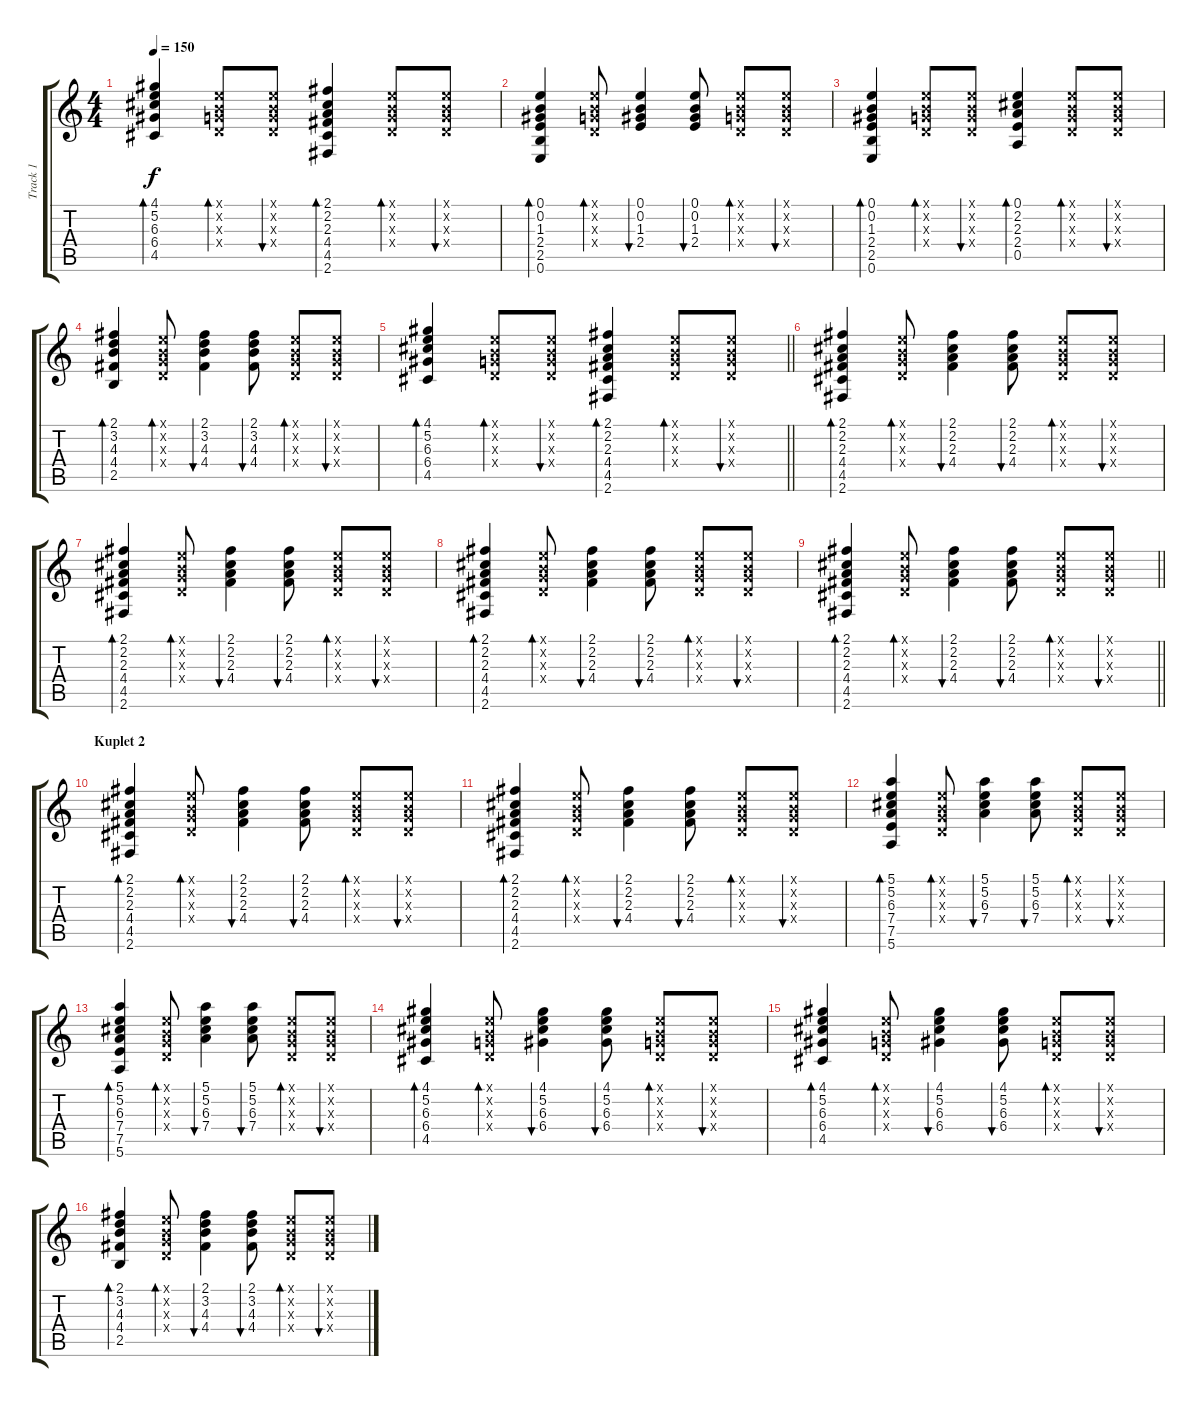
\track ("Track 1" "Track 1") {instrument acousticguitarsteel}
\staff {score tabs}
\tuning (E4 B3 G3 D3 A2 E2) {hide}
\ts (4 4)
\tempo 150
\clef g2
\ks c
(4.1 5.2 6.3 6.4 4.5).4{bd 60 dy f} (0.1{x} 0.2{x} 0.3{x} 0.4{x}).8{bd 60} (0.1{x} 0.2{x} 0.3{x} 0.4{x}).8{bu 60} (2.1 2.2 2.3 4.4 4.5 2.6).4{bd 60} (0.1{x} 0.2{x} 0.3{x} 0.4{x}).8{bd 60} (0.1{x} 0.2{x} 0.3{x} 0.4{x}).8{bu 60} |
(0.1 0.2 1.3 2.4 2.5 0.6).4{bd 60} (0.1{x} 0.2{x} 0.3{x} 0.4{x}).8{bd 60} (0.1 0.2 1.3 2.4).4{bu 60} (0.1 0.2 1.3 2.4).8{bu 60} (0.1{x} 0.2{x} 0.3{x} 0.4{x}).8{bd 60} (0.1{x} 0.2{x} 0.3{x} 0.4{x}).8{bu 60} |
(0.1 0.2 1.3 2.4 2.5 0.6).4{bd 60} (0.1{x} 0.2{x} 0.3{x} 0.4{x}).8{bd 60} (0.1{x} 0.2{x} 0.3{x} 0.4{x}).8{bu 60} (0.1 2.2 2.3 2.4 0.5).4{bd 60} (0.1{x} 0.2{x} 0.3{x} 0.4{x}).8{bd 60} (0.1{x} 0.2{x} 0.3{x} 0.4{x}).8{bu 60} |
(2.1 3.2 4.3 4.4 2.5).4{bd 60} (0.1{x} 0.2{x} 0.3{x} 0.4{x}).8{bd 60} (2.1 3.2 4.3 4.4).4{bu 60} (2.1 3.2 4.3 4.4).8{bu 60} (0.1{x} 0.2{x} 0.3{x} 0.4{x}).8{bd 60} (0.1{x} 0.2{x} 0.3{x} 0.4{x}).8{bu 60} |
\barLineRight lightlight
(4.1 5.2 6.3 6.4 4.5).4{bd 60} (0.1{x} 0.2{x} 0.3{x} 0.4{x}).8{bd 60} (0.1{x} 0.2{x} 0.3{x} 0.4{x}).8{bu 60} (2.1 2.2 2.3 4.4 4.5 2.6).4{bd 60} (0.1{x} 0.2{x} 0.3{x} 0.4{x}).8{bd 60} (0.1{x} 0.2{x} 0.3{x} 0.4{x}).8{bu 60} |
(2.1 2.2 2.3 4.4 4.5 2.6).4{bd 60} (0.1{x} 0.2{x} 0.3{x} 0.4{x}).8{bd 60} (2.1 2.2 2.3 4.4).4{bu 60} (2.1 2.2 2.3 4.4).8{bu 60} (0.1{x} 0.2{x} 0.3{x} 0.4{x}).8{bd 60} (0.1{x} 0.2{x} 0.3{x} 0.4{x}).8{bu 60} |
(2.1 2.2 2.3 4.4 4.5 2.6).4{bd 60} (0.1{x} 0.2{x} 0.3{x} 0.4{x}).8{bd 60} (2.1 2.2 2.3 4.4).4{bu 60} (2.1 2.2 2.3 4.4).8{bu 60} (0.1{x} 0.2{x} 0.3{x} 0.4{x}).8{bd 60} (0.1{x} 0.2{x} 0.3{x} 0.4{x}).8{bu 60} |
(2.1 2.2 2.3 4.4 4.5 2.6).4{bd 60} (0.1{x} 0.2{x} 0.3{x} 0.4{x}).8{bd 60} (2.1 2.2 2.3 4.4).4{bu 60} (2.1 2.2 2.3 4.4).8{bu 60} (0.1{x} 0.2{x} 0.3{x} 0.4{x}).8{bd 60} (0.1{x} 0.2{x} 0.3{x} 0.4{x}).8{bu 60} |
\barLineRight lightlight
(2.1 2.2 2.3 4.4 4.5 2.6).4{bd 60} (0.1{x} 0.2{x} 0.3{x} 0.4{x}).8{bd 60} (2.1 2.2 2.3 4.4).4{bu 60} (2.1 2.2 2.3 4.4).8{bu 60} (0.1{x} 0.2{x} 0.3{x} 0.4{x}).8{bd 60} (0.1{x} 0.2{x} 0.3{x} 0.4{x}).8{bu 60} |
\section ("" "Kuplet 2")
(2.1 2.2 2.3 4.4 4.5 2.6).4{bd 60} (0.1{x} 0.2{x} 0.3{x} 0.4{x}).8{bd 60} (2.1 2.2 2.3 4.4).4{bu 60} (2.1 2.2 2.3 4.4).8{bu 60} (0.1{x} 0.2{x} 0.3{x} 0.4{x}).8{bd 60} (0.1{x} 0.2{x} 0.3{x} 0.4{x}).8{bu 60} |
(2.1 2.2 2.3 4.4 4.5 2.6).4{bd 60} (0.1{x} 0.2{x} 0.3{x} 0.4{x}).8{bd 60} (2.1 2.2 2.3 4.4).4{bu 60} (2.1 2.2 2.3 4.4).8{bu 60} (0.1{x} 0.2{x} 0.3{x} 0.4{x}).8{bd 60} (0.1{x} 0.2{x} 0.3{x} 0.4{x}).8{bu 60} |
(5.1 5.2 6.3 7.4 7.5 5.6).4{bd 60} (0.1{x} 0.2{x} 0.3{x} 0.4{x}).8{bd 60} (5.1 5.2 6.3 7.4).4{bu 60} (5.1 5.2 6.3 7.4).8{bu 60} (0.1{x} 0.2{x} 0.3{x} 0.4{x}).8{bd 60} (0.1{x} 0.2{x} 0.3{x} 0.4{x}).8{bu 60} |
(5.1 5.2 6.3 7.4 7.5 5.6).4{bd 60} (0.1{x} 0.2{x} 0.3{x} 0.4{x}).8{bd 60} (5.1 5.2 6.3 7.4).4{bu 60} (5.1 5.2 6.3 7.4).8{bu 60} (0.1{x} 0.2{x} 0.3{x} 0.4{x}).8{bd 60} (0.1{x} 0.2{x} 0.3{x} 0.4{x}).8{bu 60} |
(4.1 5.2 6.3 6.4 4.5).4{bd 60} (0.1{x} 0.2{x} 0.3{x} 0.4{x}).8{bd 60} (4.1 5.2 6.3 6.4).4{bu 60} (4.1 5.2 6.3 6.4).8{bu 60} (0.1{x} 0.2{x} 0.3{x} 0.4{x}).8{bd 60} (0.1{x} 0.2{x} 0.3{x} 0.4{x}).8{bu 60} |
(4.1 5.2 6.3 6.4 4.5).4{bd 60} (0.1{x} 0.2{x} 0.3{x} 0.4{x}).8{bd 60} (4.1 5.2 6.3 6.4).4{bu 60} (4.1 5.2 6.3 6.4).8{bu 60} (0.1{x} 0.2{x} 0.3{x} 0.4{x}).8{bd 60} (0.1{x} 0.2{x} 0.3{x} 0.4{x}).8{bu 60} |
(2.1 3.2 4.3 4.4 2.5).4{bd 60} (0.1{x} 0.2{x} 0.3{x} 0.4{x}).8{bd 60} (2.1 3.2 4.3 4.4).4{bu 60} (2.1 3.2 4.3 4.4).8{bu 60} (0.1{x} 0.2{x} 0.3{x} 0.4{x}).8{bd 60} (0.1{x} 0.2{x} 0.3{x} 0.4{x}).8{bu 60}
